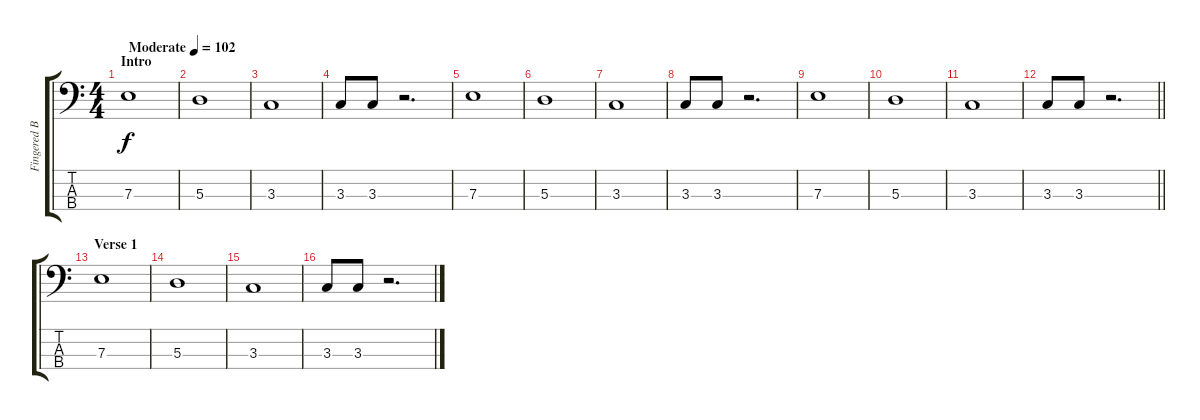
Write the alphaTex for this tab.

\track ("Fingered Bass" "Fingered B") {instrument electricbassfinger}
\staff {score tabs}
\tuning (G2 D2 A1 E1) {hide}
\ts (4 4)
\section ("" "Intro")
\tempo (102 "Moderate")
\clef f4
\ks c
7.3.1{dy f instrument electricbassfinger} |
5.3.1 |
3.3.1 |
3.3.8 3.3.8 r.2{d} |
7.3.1 |
5.3.1 |
3.3.1 |
3.3.8 3.3.8 r.2{d} |
7.3.1 |
5.3.1 |
3.3.1 |
\barLineRight lightlight
3.3.8 3.3.8 r.2{d} |
\section ("" "Verse 1")
7.3.1 |
5.3.1 |
3.3.1 |
3.3.8 3.3.8 r.2{d}
